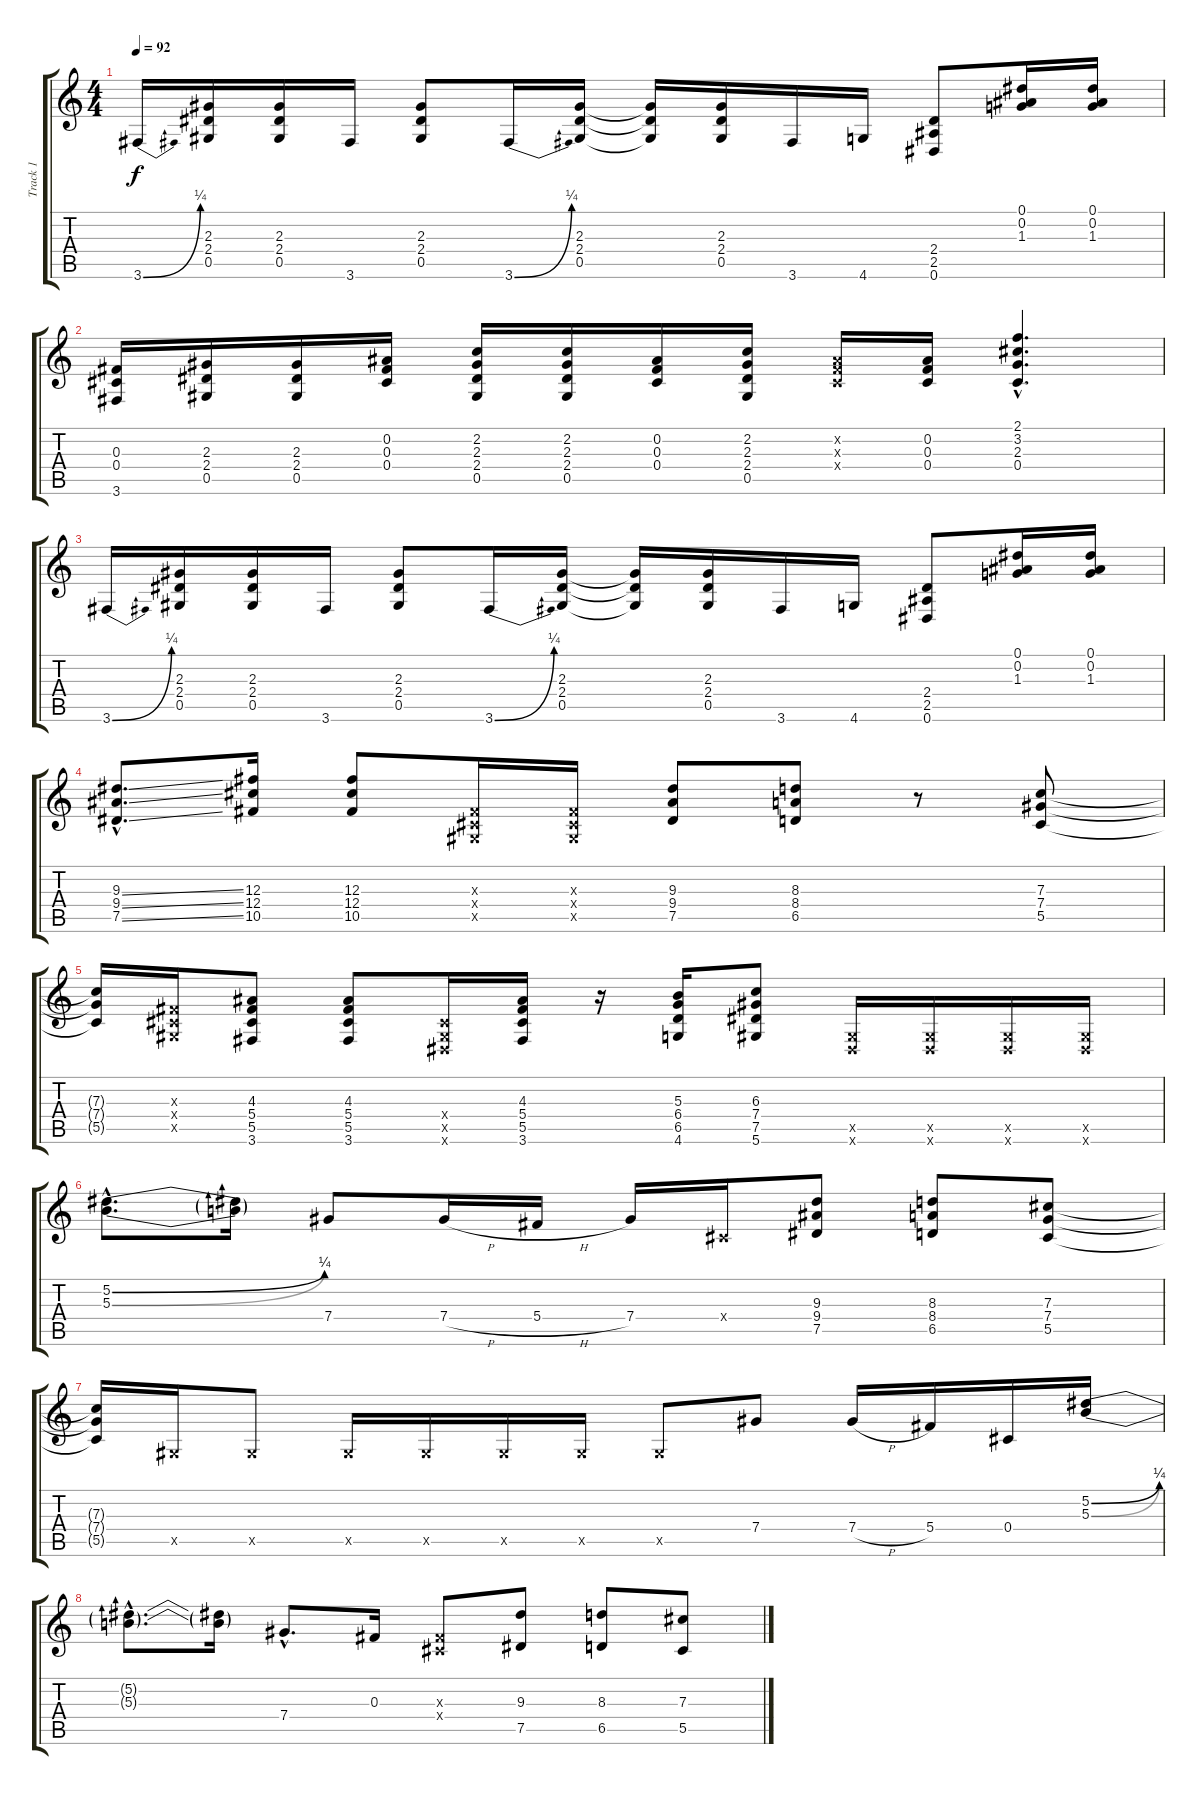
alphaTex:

\track ("Track 1" "Track 1") {instrument electricguitarmuted}
\staff {score tabs}
\tuning (Eb4 Bb3 Gb3 Db3 Ab2 Eb2) {hide}
\ts (4 4)
\tempo 92
\clef g2
\ks c
3.6{be (bend 0 0 60 1)}.16{dy f} (2.3 2.4 0.5).16 (2.3 2.4 0.5).16 3.6.16 (2.3 2.4 0.5).8 3.6{be (bend 0 0 60 1)}.16 (2.3 2.4 0.5).16 (2.3{t} 2.4{t} 0.5{t}).16 (2.3 2.4 0.5).16 3.6.16 4.6.16 (2.4 2.5 0.6).8 (0.1 0.2 1.3).16 (0.1 0.2 1.3).16 |
(0.3 0.4 3.6).16 (2.3 2.4 0.5).16 (2.3 2.4 0.5).16 (0.2 0.3 0.4).16 (2.2 2.3 2.4 0.5).16 (2.2 2.3 2.4 0.5).16 (0.2 0.3 0.4).16 (2.2 2.3 2.4 0.5).16 (0.2{x} 0.3{x} 0.4{x}).16 (0.2 0.3 0.4).16 (2.1{hac} 3.2{hac} 2.3{hac} 0.4{hac}).4{d} |
3.6{be (bend 0 0 60 1)}.16 (2.3 2.4 0.5).16 (2.3 2.4 0.5).16 3.6.16 (2.3 2.4 0.5).8 3.6{be (bend 0 0 60 1)}.16 (2.3 2.4 0.5).16 (2.3{t} 2.4{t} 0.5{t}).16 (2.3 2.4 0.5).16 3.6.16 4.6.16 (2.4 2.5 0.6).8 (0.1 0.2 1.3).16 (0.1 0.2 1.3).16 |
(9.3{ss hac} 9.4{ss hac} 7.5{ss hac}).8{d} (12.3 12.4 10.5).16 (12.3 12.4 10.5).8 (0.3{x} 0.4{x} 0.5{x}).16 (0.3{x} 0.4{x} 0.5{x}).16 (9.3 9.4 7.5).8 (8.3 8.4 6.5).8 r.8 (7.3 7.4 5.5).8 |
(7.3{t} 7.4{t} 5.5{t}).16 (0.3{x} 0.4{x} 0.5{x}).16 (4.3 5.4 5.5 3.6).8 (4.3 5.4 5.5 3.6).8 (0.4{x} 0.5{x} 0.6{x}).16 (4.3 5.4 5.5 3.6).16 r.16 (5.3 6.4 6.5 4.6).16 (6.3 7.4 7.5 5.6).8 (0.5{x} 0.6{x}).16 (0.5{x} 0.6{x}).16 (0.5{x} 0.6{x}).16 (0.5{x} 0.6{x}).16 |
(5.2{be (bend 0 0 60 1) hac} 5.3{be (bend 0 0 60 1) hac}).8{d} (5.2{t} 5.3{t}).16 7.4.8 7.4{h}.16 5.4{h}.16 7.4.16 0.4{x}.16 (9.3 9.4 7.5).8 (8.3 8.4 6.5).8 (7.3 7.4 5.5).8 |
(7.3{t} 7.4{t} 5.5{t}).16 0.5{x}.16 0.5{x}.8 0.5{x}.16 0.5{x}.16 0.5{x}.16 0.5{x}.16 0.5{x}.8 7.4.8 7.4{h}.16 5.4.16 0.4.16 (5.2{be (bend 0 0 60 1)} 5.3{be (bend 0 0 60 1)}).16 |
(5.2{hac t} 5.3{hac t}).8{d} (5.2{t} 5.3{t}).16 7.4{hac}.8{d} 0.3.16 (0.3{x} 0.4{x}).8 (9.3 7.5).8 (8.3 6.5).8 (7.3 5.5).8
